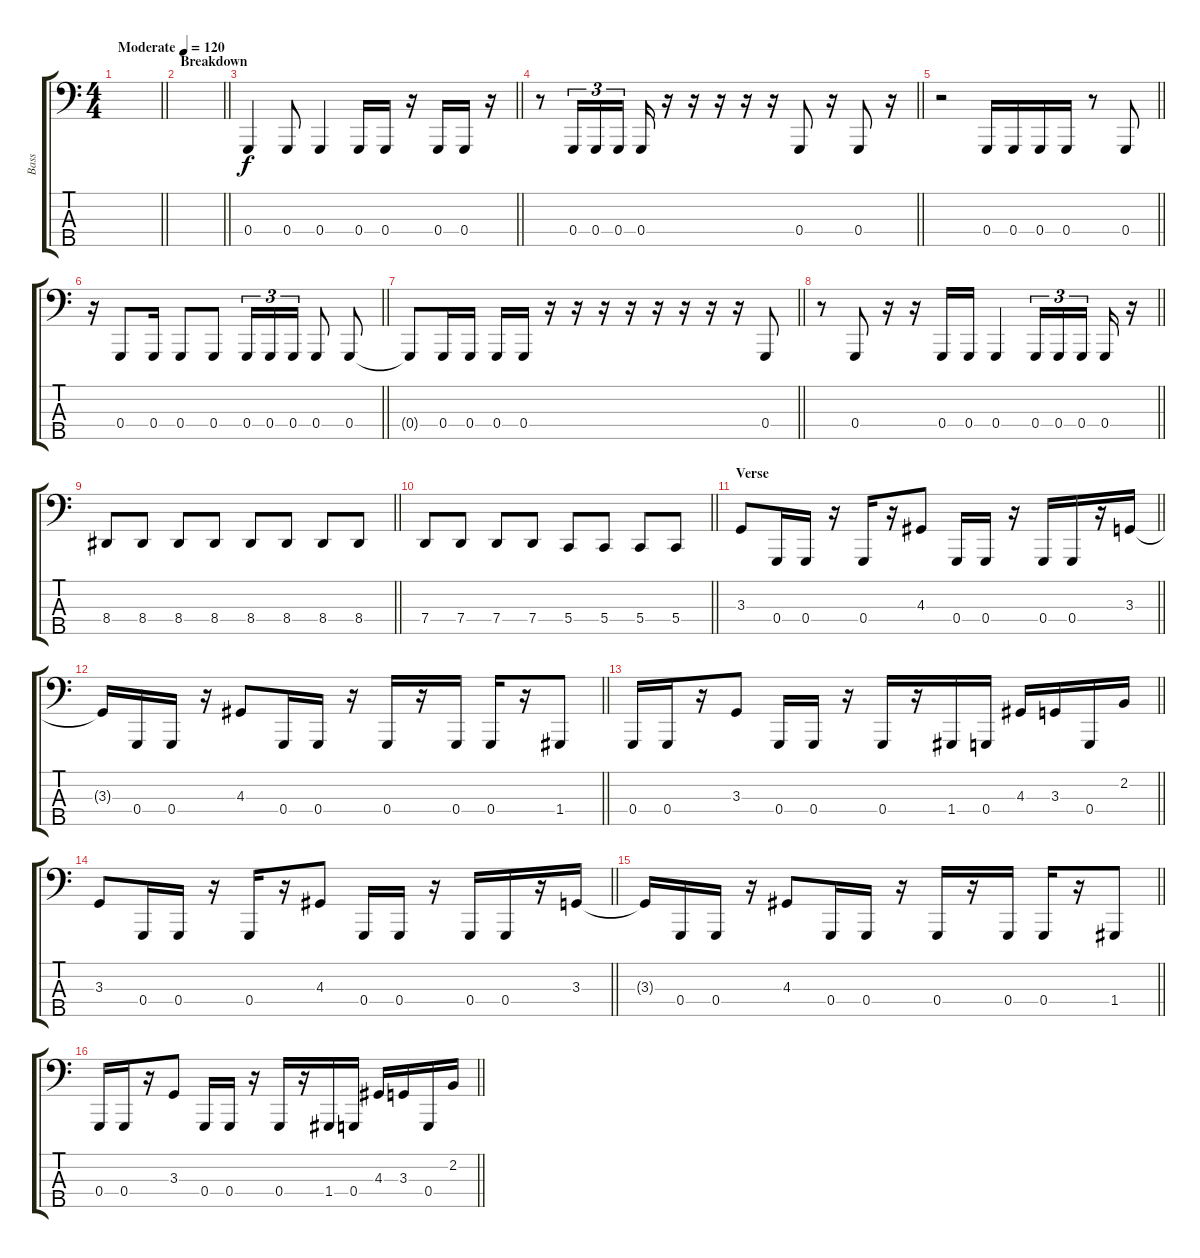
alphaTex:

\track ("Bass" "Bass") {instrument electricbasspick}
\staff {score tabs}
\tuning (D2 A1 E1 G0 E0) {hide}
\ts (4 4)
\tempo (120 "Moderate")
\clef f4
\barLineRight lightlight
\ks c
|
\section ("" "Breakdown")
\barLineRight lightlight
|
\barLineRight lightlight
0.4.4 0.4.8 0.4.4 0.4.16 0.4.16 r.16 0.4.16 0.4.16 r.16 |
\barLineRight lightlight
r.8 0.4.16{tu (3 2)} 0.4.16{tu (3 2)} 0.4.16{tu (3 2)} 0.4.16 r.16 r.16 r.16 r.16 r.16 0.4.8 r.16 0.4.8 r.16 |
\barLineRight lightlight
r.2 0.4.16 0.4.16 0.4.16 0.4.16 r.8 0.4.8 |
\barLineRight lightlight
r.16 0.4.8 0.4.16 0.4.8 0.4.8 0.4.16{tu (3 2)} 0.4.16{tu (3 2)} 0.4.16{tu (3 2)} 0.4.8 0.4.8 |
\barLineRight lightlight
0.4{t}.8 0.4.16 0.4.16 0.4.16 0.4.16 r.16 r.16 r.16 r.16 r.16 r.16 r.16 r.16 0.4.8 |
\barLineRight lightlight
r.8 0.4.8 r.16 r.16 0.4.16 0.4.16 0.4.4 0.4.16{tu (3 2)} 0.4.16{tu (3 2)} 0.4.16{tu (3 2) beam splitsecondary} 0.4.16 r.16 |
\barLineRight lightlight
8.4.8 8.4.8 8.4.8 8.4.8 8.4.8 8.4.8 8.4.8 8.4.8 |
\barLineRight lightlight
7.4.8 7.4.8 7.4.8 7.4.8 5.4.8 5.4.8 5.4.8 5.4.8 |
\section ("" "Verse")
\barLineRight lightlight
3.3.8 0.4.16 0.4.16 r.16 0.4.16 r.16 4.3.8 0.4.16 0.4.16 r.16 0.4.16 0.4.16 r.16 3.3.16 |
\barLineRight lightlight
3.3{t}.16 0.4.16 0.4.16 r.16 4.3.8 0.4.16 0.4.16 r.16 0.4.16 r.16 0.4.16 0.4.16 r.16 1.4.8 |
\barLineRight lightlight
0.4.16 0.4.16 r.16 3.3.8 0.4.16 0.4.16 r.16 0.4.16 r.16 1.4.16 0.4.16 4.3.16 3.3.16 0.4.16 2.2.16 |
\barLineRight lightlight
3.3.8 0.4.16 0.4.16 r.16 0.4.16 r.16 4.3.8 0.4.16 0.4.16 r.16 0.4.16 0.4.16 r.16 3.3.16 |
\barLineRight lightlight
3.3{t}.16 0.4.16 0.4.16 r.16 4.3.8 0.4.16 0.4.16 r.16 0.4.16 r.16 0.4.16 0.4.16 r.16 1.4.8 |
\barLineRight lightlight
0.4.16 0.4.16 r.16 3.3.8 0.4.16 0.4.16 r.16 0.4.16 r.16 1.4.16 0.4.16 4.3.16 3.3.16 0.4.16 2.2.16
